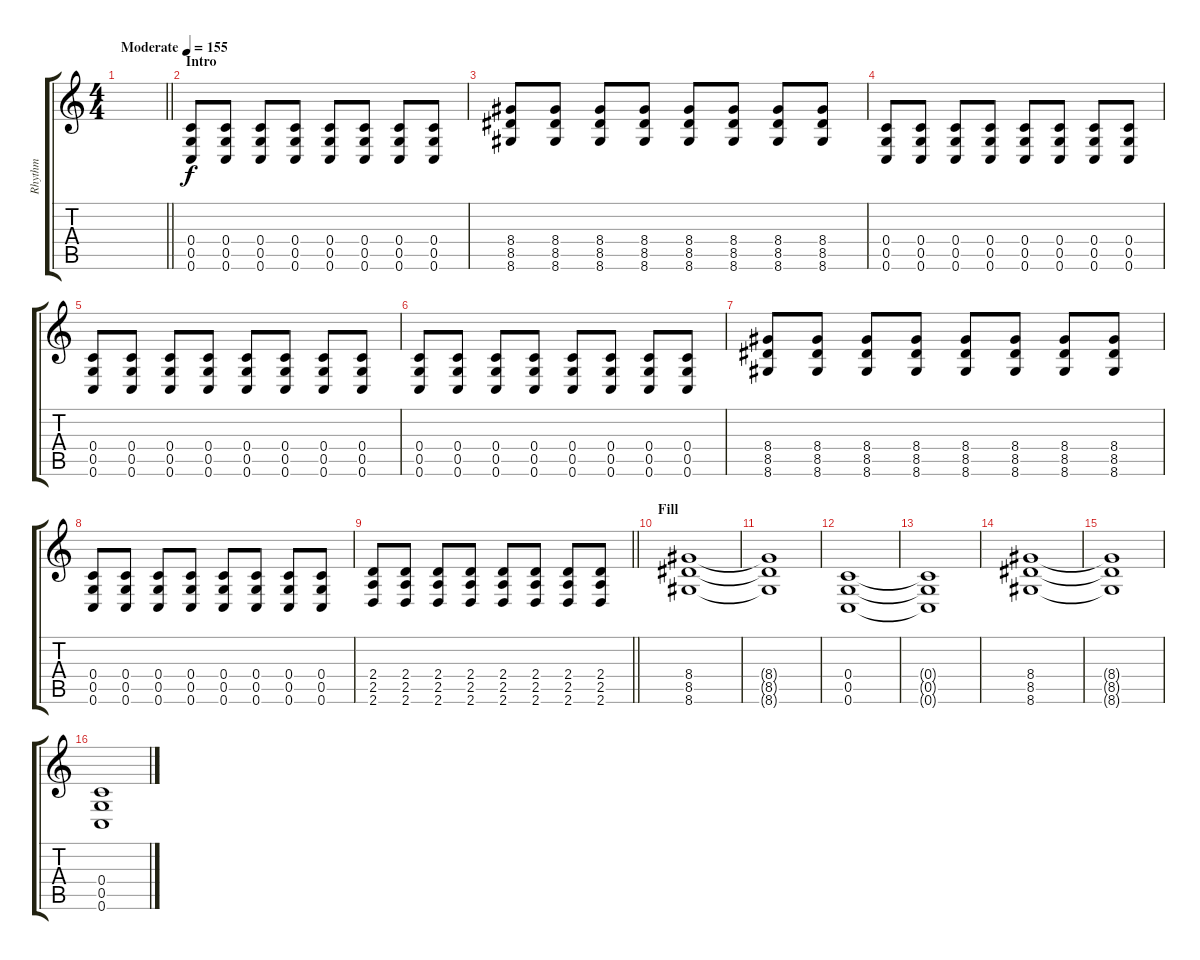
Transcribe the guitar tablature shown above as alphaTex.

\track ("Rhythm" "Rhythm") {instrument overdrivenguitar}
\staff {score tabs}
\tuning (D4 A3 F3 C3 G2 C2) {hide}
\ts (4 4)
\tempo (155 "Moderate")
\clef g2
\barLineRight lightlight
\ks c
|
\section ("" "Intro")
(0.4 0.5 0.6).8 (0.4 0.5 0.6).8 (0.4 0.5 0.6).8 (0.4 0.5 0.6).8 (0.4 0.5 0.6).8 (0.4 0.5 0.6).8 (0.4 0.5 0.6).8 (0.4 0.5 0.6).8 |
(8.4 8.5 8.6).8 (8.4 8.5 8.6).8 (8.4 8.5 8.6).8 (8.4 8.5 8.6).8 (8.4 8.5 8.6).8 (8.4 8.5 8.6).8 (8.4 8.5 8.6).8 (8.4 8.5 8.6).8 |
(0.4 0.5 0.6).8 (0.4 0.5 0.6).8 (0.4 0.5 0.6).8 (0.4 0.5 0.6).8 (0.4 0.5 0.6).8 (0.4 0.5 0.6).8 (0.4 0.5 0.6).8 (0.4 0.5 0.6).8 |
(0.4 0.5 0.6).8 (0.4 0.5 0.6).8 (0.4 0.5 0.6).8 (0.4 0.5 0.6).8 (0.4 0.5 0.6).8 (0.4 0.5 0.6).8 (0.4 0.5 0.6).8 (0.4 0.5 0.6).8 |
(0.4 0.5 0.6).8 (0.4 0.5 0.6).8 (0.4 0.5 0.6).8 (0.4 0.5 0.6).8 (0.4 0.5 0.6).8 (0.4 0.5 0.6).8 (0.4 0.5 0.6).8 (0.4 0.5 0.6).8 |
(8.4 8.5 8.6).8 (8.4 8.5 8.6).8 (8.4 8.5 8.6).8 (8.4 8.5 8.6).8 (8.4 8.5 8.6).8 (8.4 8.5 8.6).8 (8.4 8.5 8.6).8 (8.4 8.5 8.6).8 |
(0.4 0.5 0.6).8 (0.4 0.5 0.6).8 (0.4 0.5 0.6).8 (0.4 0.5 0.6).8 (0.4 0.5 0.6).8 (0.4 0.5 0.6).8 (0.4 0.5 0.6).8 (0.4 0.5 0.6).8 |
\barLineRight lightlight
(2.4 2.5 2.6).8 (2.4 2.5 2.6).8 (2.4 2.5 2.6).8 (2.4 2.5 2.6).8 (2.4 2.5 2.6).8 (2.4 2.5 2.6).8 (2.4 2.5 2.6).8 (2.4 2.5 2.6).8 |
\section ("" "Fill")
(8.4 8.5 8.6).1 |
(8.4{t} 8.5{t} 8.6{t}).1 |
(0.4 0.5 0.6).1 |
(0.4{t} 0.5{t} 0.6{t}).1 |
(8.4 8.5 8.6).1 |
(8.4{t} 8.5{t} 8.6{t}).1 |
(0.4 0.5 0.6).1
